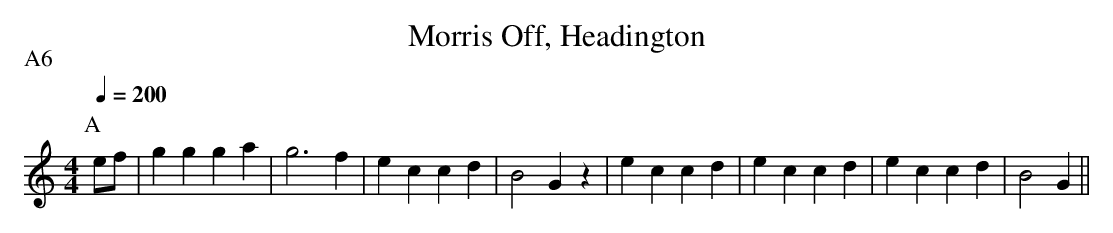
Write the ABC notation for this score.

X:1
T:Morris Off, Headington
M:4/4
L:1/4
P:A6
K:GMix
Q:200
P:A
e/f/|gg ga|g3  f|ec cd|B2 Gz|ec cd|ec cd|ec cd|B2 G||
